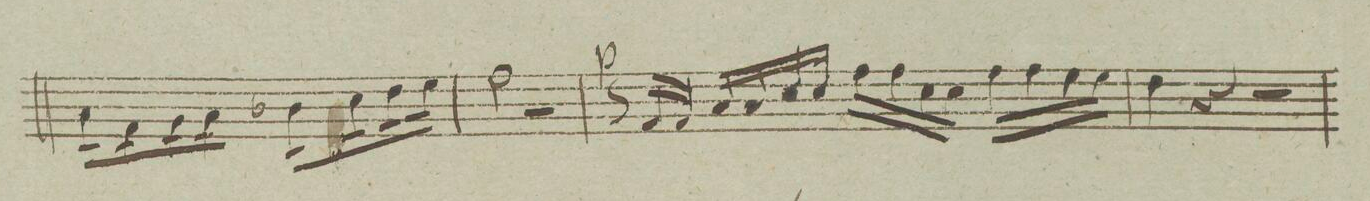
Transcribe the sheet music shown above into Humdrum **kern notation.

**kern	**dynam
*I"Violino. 2do	*
*clefG2	*
*k[]	*
*met(c|)	*
*M2/2	*
16aLL\	.
16a/	.
16f/	.
16f/	.
16g/	.
16g/	.
16a/	.
16a/JJ	.
16b-X\LL	.
16b-\	.
16cc\	.
16cc\	.
16dd\	.
16dd\	.
16ee\	.
16ee\JJ	.
=159	=159
2ff\	.
2r	.
=160	=160
8r	p
*Xtremolo	*
16f/LL	.
16f/JJ	.
16aLL/	.
16a/	.
16cc\	.
16cc\JJ	.
16ff\LL	.
16ff\	.
16cc\	.
16cc\JJ	.
16ff\LL	.
16ff\	.
16ee\	.
16ee\JJ	.
=161	=161
4dd\	.
4r	.
2r	.
=162	=162
*-	*-
